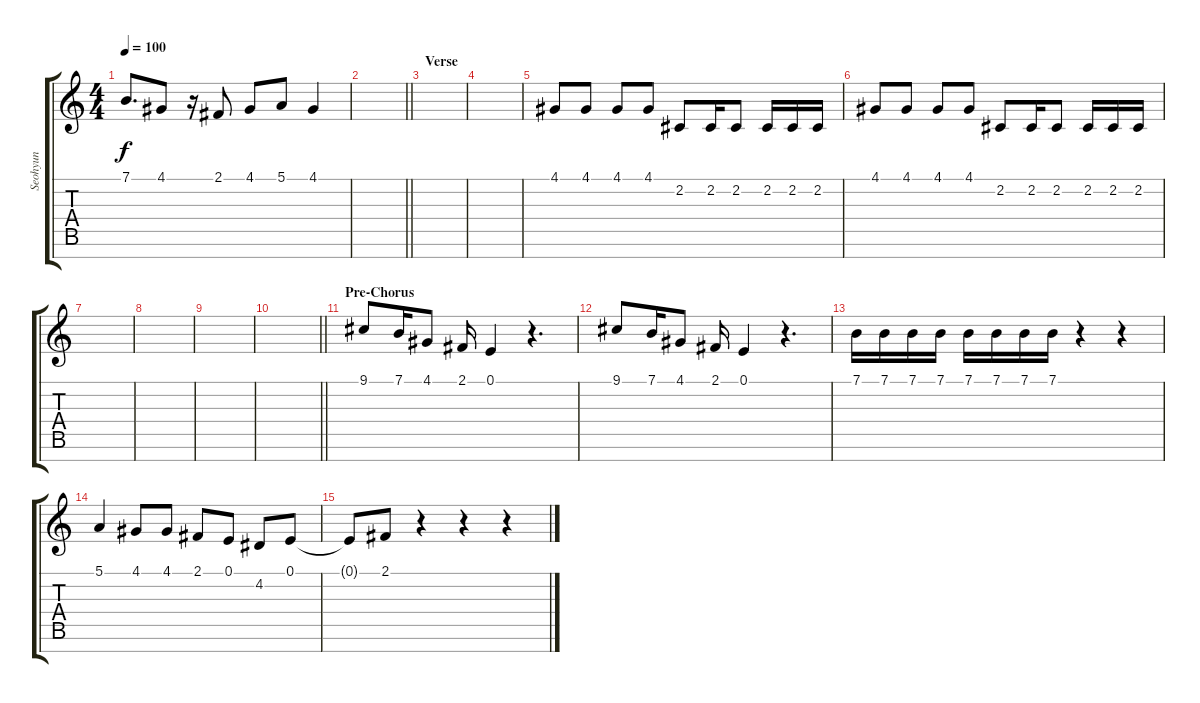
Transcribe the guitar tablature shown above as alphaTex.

\track ("Seohyun" "Seohyun") {instrument piccolo}
\staff {score tabs}
\tuning (E4 B3 G3 D3 A2 E2 B1) {hide}
\ts (4 4)
\tempo 100
\clef g2
\ks c
7.1.8{d dy f} 4.1.8 r.16 2.1.8 4.1.8 5.1.8 4.1.4 |
\barLineRight lightlight
|
\section ("" "Verse")
|
|
4.1.8 4.1.8 4.1.8 4.1.8 2.2.8 2.2.16 2.2.8 2.2.16 2.2.16 2.2.16 |
4.1.8 4.1.8 4.1.8 4.1.8 2.2.8 2.2.16 2.2.8 2.2.16 2.2.16 2.2.16 |
|
|
|
\barLineRight lightlight
|
\section ("" "Pre-Chorus")
9.1.8{volume 16} 7.1.16 4.1.8 2.1.16 0.1.4 r.4{d} |
9.1.8 7.1.16 4.1.8 2.1.16 0.1.4 r.4{d} |
7.1.16 7.1.16 7.1.16 7.1.16 7.1.16 7.1.16 7.1.16 7.1.16 r.4 r.4 |
5.1.4 4.1.8 4.1.8 2.1.8 0.1.8 4.2.8 0.1.8 |
0.1{t}.8 2.1.8 r.4 r.4 r.4
